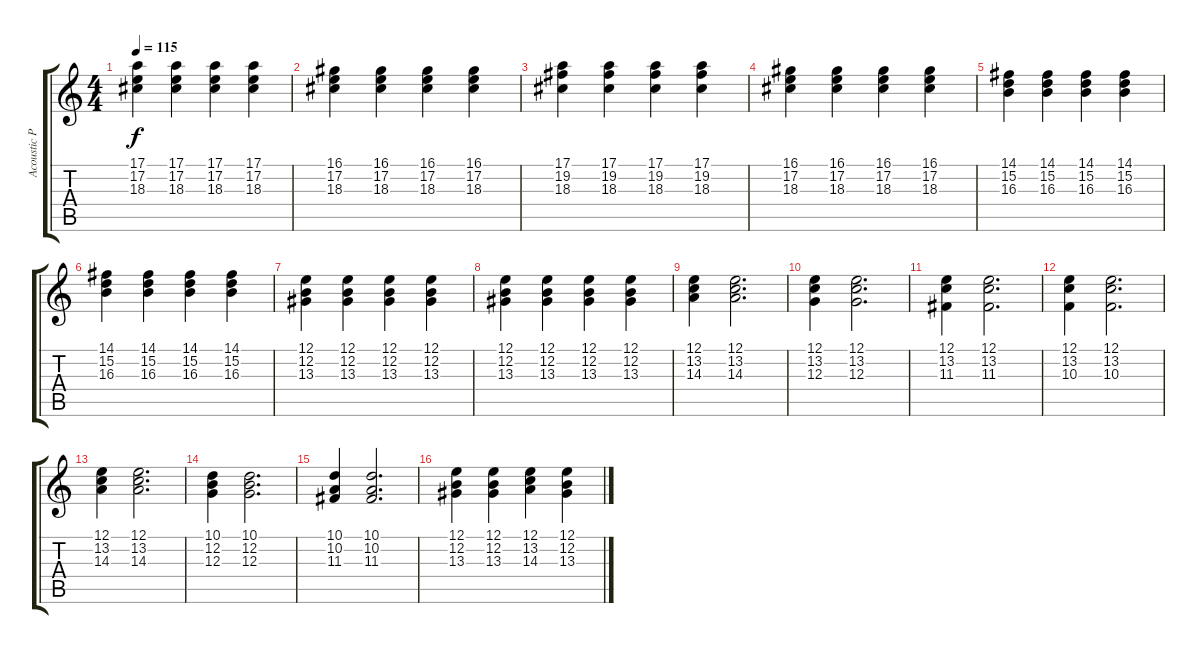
\track ("Acoustic Piano" "Acoustic P") {instrument acousticgrandpiano}
\staff {score tabs}
\tuning (E4 B3 G3 D3 A2 E2) {hide}
\ts (4 4)
\tempo 115
\clef g2
\ks c
(17.1 17.2 18.3).4{dy f} (17.1 17.2 18.3).4 (17.1 17.2 18.3).4 (17.1 17.2 18.3).4 |
(16.1 17.2 18.3).4 (16.1 17.2 18.3).4 (16.1 17.2 18.3).4 (16.1 17.2 18.3).4 |
(17.1 19.2 18.3).4 (17.1 19.2 18.3).4 (17.1 19.2 18.3).4 (17.1 19.2 18.3).4 |
(16.1 17.2 18.3).4 (16.1 17.2 18.3).4 (16.1 17.2 18.3).4 (16.1 17.2 18.3).4 |
(14.1 15.2 16.3).4 (14.1 15.2 16.3).4 (14.1 15.2 16.3).4 (14.1 15.2 16.3).4 |
(14.1 15.2 16.3).4 (14.1 15.2 16.3).4 (14.1 15.2 16.3).4 (14.1 15.2 16.3).4 |
(12.1 12.2 13.3).4 (12.1 12.2 13.3).4 (12.1 12.2 13.3).4 (12.1 12.2 13.3).4 |
(12.1 12.2 13.3).4 (12.1 12.2 13.3).4 (12.1 12.2 13.3).4 (12.1 12.2 13.3).4 |
(12.1 13.2 14.3).4 (12.1 13.2 14.3).2{d} |
(12.1 13.2 12.3).4 (12.1 13.2 12.3).2{d} |
(12.1 13.2 11.3).4 (12.1 13.2 11.3).2{d} |
(12.1 13.2 10.3).4 (12.1 13.2 10.3).2{d} |
(12.1 13.2 14.3).4 (12.1 13.2 14.3).2{d} |
(10.1 12.2 12.3).4 (10.1 12.2 12.3).2{d} |
(10.1 10.2 11.3).4 (10.1 10.2 11.3).2{d} |
(12.1 12.2 13.3).4 (12.1 12.2 13.3).4 (12.1 13.2 14.3).4 (12.1 12.2 13.3).4
